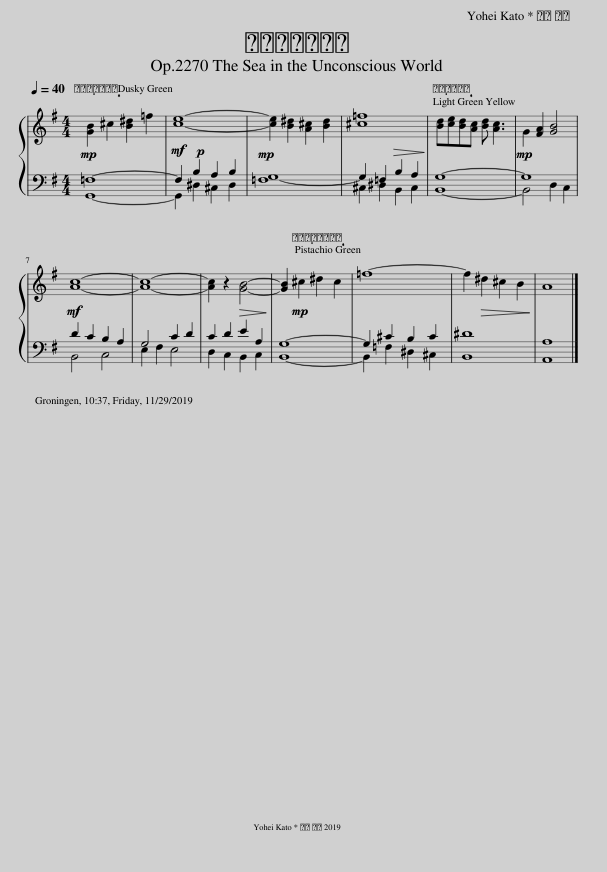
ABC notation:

X:1
%%score { 1 | ( 2 3 ) }
L:1/8
Q:1/4=40
M:4/4
I:linebreak $
K:G
V:1 treble
V:2 bass
V:3 bass
V:1
!mp! [GB]2 ^c2 [B^d]2 =f2 |!mf! [ce]8- | [ce]2 [B^d]2 [A^c]2 [Bd]2 |!>(! [^c=f]8!>)! | [Bd][ce][Bd][Ac] [Bd] [Ac]3 | %5
!mp! G2 [FA]2 [GB]4 |$!mf! [Ac]8- | [Ac]8- | [Ac]2 z2!>(! [GB]4-!>)! | [GB]2!mp! ^c2 ^d2 c2 | %10
 =f8- | f2!>(! ^d2 ^c2 B2!>)! | A8 |] %13
V:2
 G,,8- | G,,2!p! B,2 A,2 B,2 |!mp! [=F,G,-]8 | ^C,2 ^D,2 B,,2 C,2 | G,8- | %5
 G,8 |$ B,,4 C,4 | E,2 F,2 E,4 | D,2 C,2 B,,2 C,2 | G,8- | %10
 G,2 ^C2 B,2 C2 | ^D8 | [A,,A,]8 |] %13
V:3
 =F,8- | F,2 ^D,2 ^C,2 D,2 | x8 | G,2 =F,2 B,2 A,2 | B,,8- | %5
 B,,4 D,2 C,2 |$ D2 C2 B,2 A,2 | G,4 C2 D2 | C2 D2 E2 A,2 | B,,8- | %10
 B,,2 =F,2 ^D,2 ^C,2 | B,,8 | x8 |] %13
